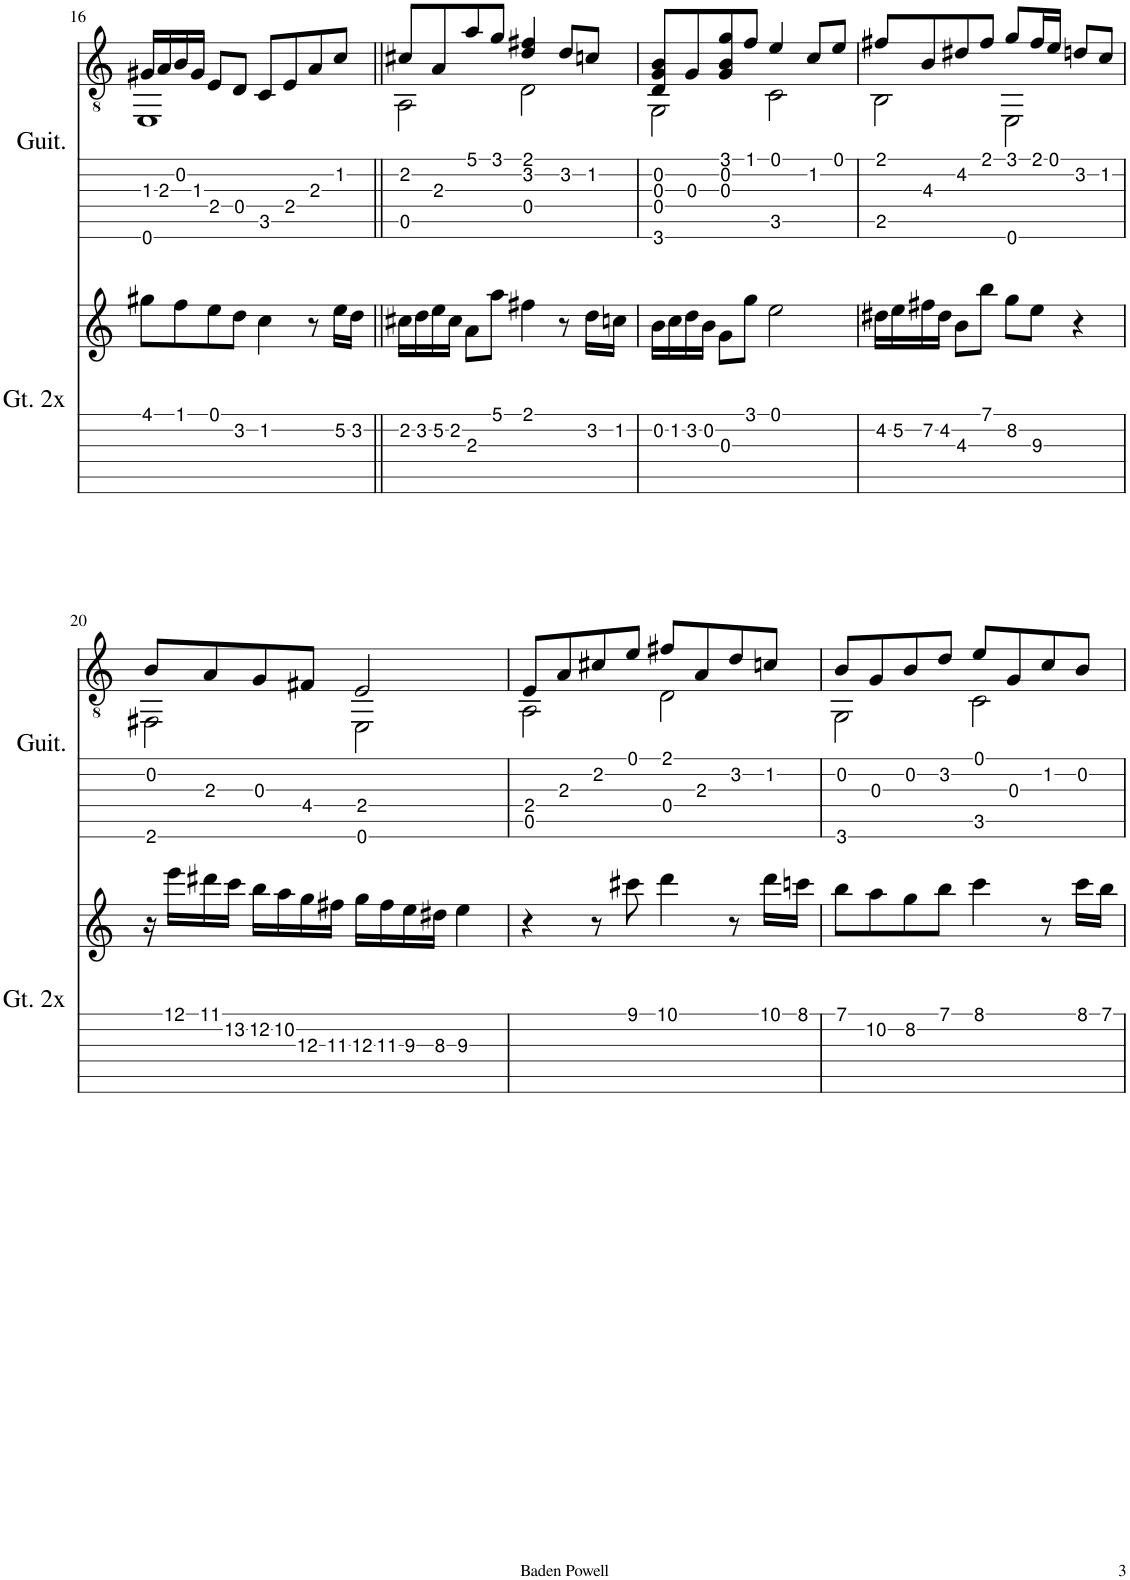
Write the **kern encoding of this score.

**kern	**kern	**kern	**kern
*part2	*part2	*part1	*part1
*staff4	*staff3	*staff2	*staff1
*I"Guitar (2x speed)	*	*I"Guitar	*
*I'Gt. 2x	*	*I'Guit.	*
!!LO:PB:g=z
*	*clefG2	*	*clefGv2
*k[]	*k[]	*k[]	*k[]
*	*M4/4	*M4/4	*M4/4
=16	=16	=16	=16
*	*	*^	*^
8gg#L	8gg#X\L	16G#LL	1EE	16G#X/LL	1EE
.	.	16AJ	.	16A/	.
8ffJ	8ff\	16BL	.	16B/	.
.	.	16G#JJ	.	16G#/JJ	.
8eeL	8ee\	8EL	.	8E/L	.
8ddJ	8dd\J	8DJ	.	8D/J	.
4cc	4cc\	8CL	.	8C/L	.
.	.	8EJ	.	8E/	.
8r	8r	8AL	.	8A/	.
16eeLL	16ee\LL	8cJ	.	8c/J	.
16ddJJ	16dd\JJ	.	.	.	.
=17||	=17||	=17||	=17||	=17||	=17||
16cc#LL	16cc#X\LL	8c#L	2AA	8c#X/L	2AA\
16ddJ	16dd\	.	.	.	.
16eeL	16ee\	8AJ	.	8A/	.
16cc#JJ	16cc#\JJ	.	.	.	.
8aL	8a\L	8aL	.	8a/	.
8aaJ	8aa\J	8gJ	.	8g/J	.
4ff#	4ff#X\	4d 4f#	2D	4d/ 4f#X/	2D\
8r	8r	8dL	.	8d/L	.
16ddLL	16dd\LL	8cJ	.	8cn/J	.
16ccJJ	16ccn\JJ	.	.	.	.
=18	=18	=18	=18	=18	=18
16bLL	16b\LL	8D\ 8G\ 8B\L	2GG	8D/ 8G/ 8B/L	2GG\
16ccJ	16cc\	.	.	.	.
16ddL	16dd\	8GJ	.	8G/	.
16bJJ	16b\JJ	.	.	.	.
8gL	8g\L	8G\ 8B\ 8g\L	.	8G/ 8B/ 8g/	.
8ggJ	8gg\J	8fJ	.	8f/J	.
2ee	2ee\	4e	2C	4e/	2C\
.	.	8cL	.	8c/L	.
.	.	8eJ	.	8e/J	.
=19	=19	=19	=19	=19	=19
16dd#LL	16dd#X\LL	8f#L	2BB	8f#X/L	2BB\
16eeJ	16ee\	.	.	.	.
16ff#L	16ff#X\	8BJ	.	8B/	.
16dd#JJ	16dd#\JJ	.	.	.	.
8bL	8b\L	8d#L	.	8d#X/	.
8bbJ	8bb\J	8f#J	.	8f#/J	.
8ggL	8gg\L	8gL	2EE	8g/L	2EE\
8eeJ	8ee\J	16f#L	.	16f#/L	.
.	.	16eJJ	.	16e/JJ	.
4r	4r	8dL	.	8dn/L	.
.	.	8cJ	.	8c/J	.
!!LO:LB:g=z	!!
=20	=20	=20	=20	=20	=20
16r	16r	8BL	2FF#	8B/L	2FF#X\
16eeeLL	16eee\LL	.	.	.	.
16ddd#	16ddd#X\	8AJ	.	8A/	.
16cccJJ	16ccc\JJ	.	.	.	.
16bbLL	16bb\LL	8GL	.	8G/	.
16aaJ	16aa\	.	.	.	.
16ggL	16gg\	8F#J	.	8F#X/J	.
16ff#JJ	16ff#X\JJ	.	.	.	.
16ggLL	16gg\LL	2E	2EE	2E/	2EE\
16ff#J	16ff#\	.	.	.	.
16eeL	16ee\	.	.	.	.
16dd#JJ	16dd#X\JJ	.	.	.	.
4ee	4ee\	.	.	.	.
=21	=21	=21	=21	=21	=21
4r	4r	8EL	2AA	8E/L	2AA\
.	.	8AJ	.	8A/	.
8r	8r	8c#L	.	8c#X/	.
8ccc#	8ccc#X\	8eJ	.	8e/J	.
4ddd	4ddd\	8f#L	2D	8f#X/L	2D\
.	.	8AJ	.	8A/	.
8r	8r	8dL	.	8d/	.
16dddLL	16ddd\LL	8cJ	.	8cn/J	.
16cccJJ	16cccn\JJ	.	.	.	.
=22	=22	=22	=22	=22	=22
8bbL	8bb\L	8BL	2GG	8B/L	2GG\
8aaJ	8aa\	8GJ	.	8G/	.
8ggL	8gg\	8BL	.	8B/	.
8bbJ	8bb\J	8dJ	.	8d/J	.
4ccc	4ccc\	8eL	2C	8e/L	2C\
.	.	8GJ	.	8G/	.
8r	8r	8cL	.	8c/	.
16cccLL	16ccc\LL	8BJ	.	8B/J	.
16bbJJ	16bb\JJ	.	.	.	.
*	*	*v	*v	*	*
*	*	*	*v	*v
=	=	=	=
*-	*-	*-	*-
